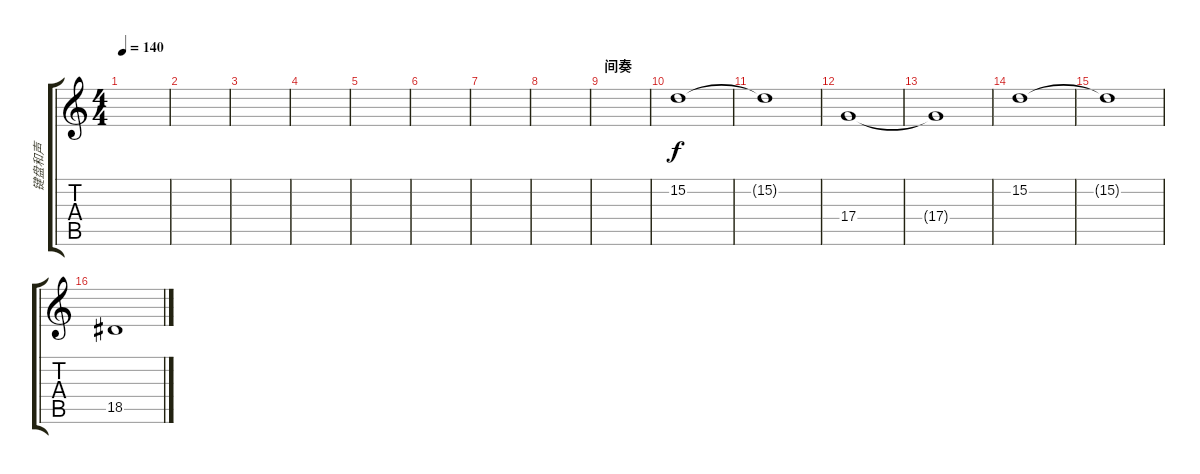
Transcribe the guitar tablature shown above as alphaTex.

\track ("键盘和声" "键盘和声") {instrument synthstrings2}
\staff {score tabs}
\tuning (E4 B3 G3 D3 A2 E2) {hide}
\ts (4 4)
\tempo 140
\clef g2
\ks c
|
|
|
|
|
|
|
|
\section ("" "间奏")
|
15.2.1 |
15.2{t}.1 |
17.4.1 |
17.4{t}.1 |
15.2.1 |
15.2{t}.1 |
18.5.1
